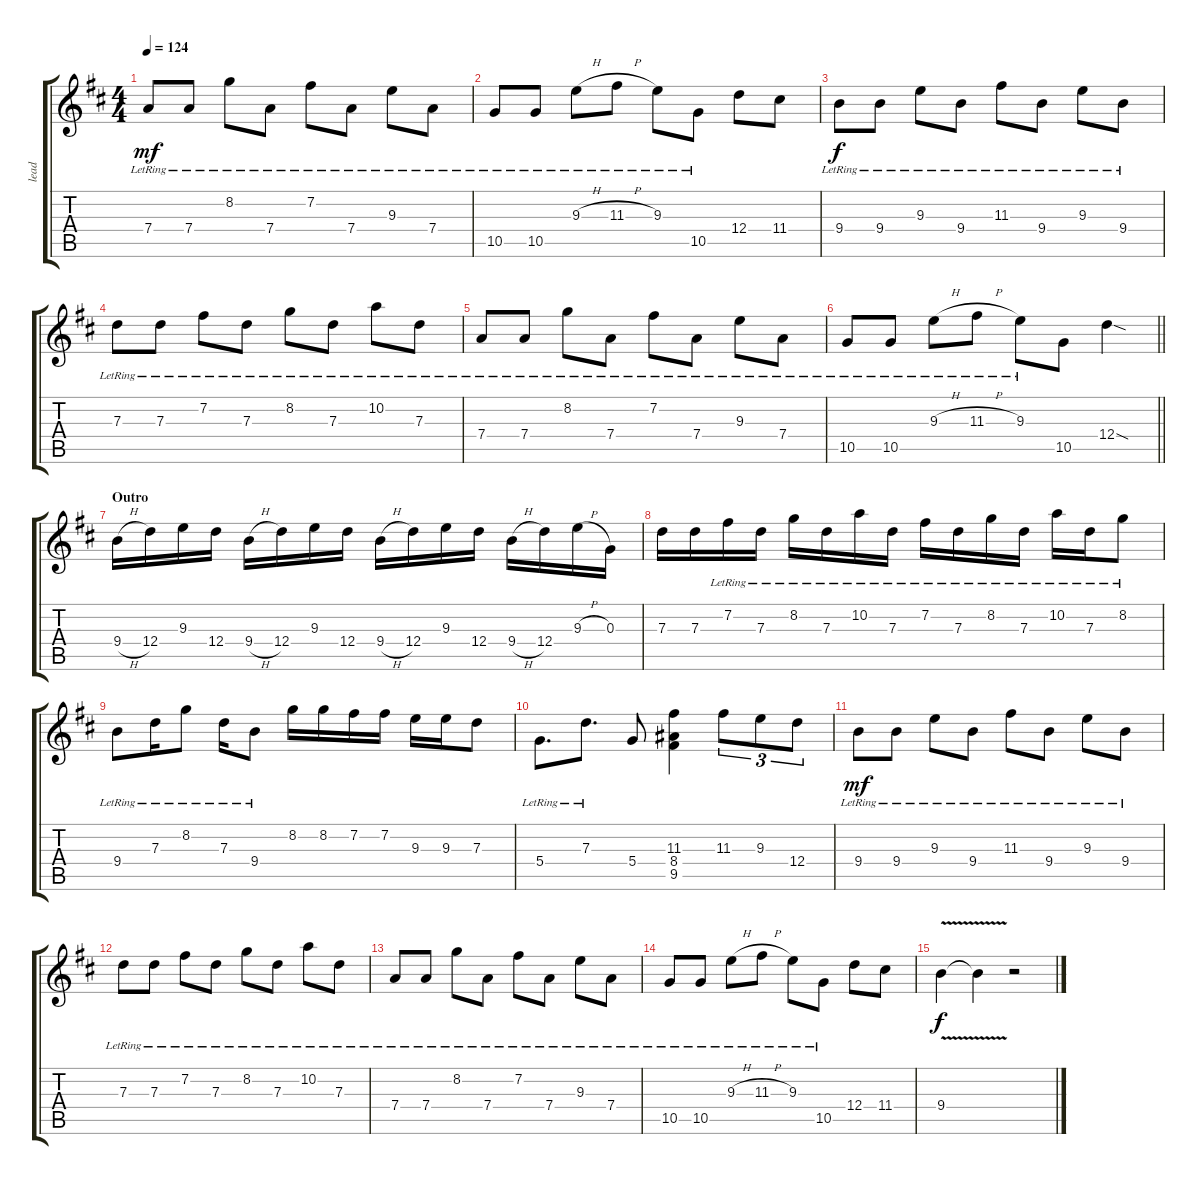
\track ("lead" "lead") {instrument distortionguitar}
\staff {score tabs}
\tuning (E4 B3 G3 D3 A2 D2) {hide}
\ts (4 4)
\tempo 124
\clef g2
\ks d
7.4{lr}.8{dy mf} 7.4{lr}.8 8.2{lr}.8 7.4{lr}.8 7.2{lr}.8 7.4{lr}.8 9.3{lr}.8 7.4{lr}.8 |
10.5{lr}.8 10.5{lr}.8 9.3{h lr}.8 11.3{h lr}.8 9.3{lr}.8 10.5{lr}.8 12.4.8 11.4.8 |
9.4{lr}.8{dy f} 9.4{lr}.8 9.3{lr}.8 9.4{lr}.8 11.3{lr}.8 9.4{lr}.8 9.3{lr}.8 9.4{lr}.8 |
7.3{lr}.8 7.3{lr}.8 7.2{lr}.8 7.3{lr}.8 8.2{lr}.8 7.3{lr}.8 10.2{lr}.8 7.3{lr}.8 |
7.4{lr}.8 7.4{lr}.8 8.2{lr}.8 7.4{lr}.8 7.2{lr}.8 7.4{lr}.8 9.3{lr}.8 7.4{lr}.8 |
\barLineRight lightlight
10.5{lr}.8 10.5{lr}.8 9.3{h lr}.8 11.3{h lr}.8 9.3{lr}.8 10.5.8 12.4{sod}.4 |
\section ("" "Outro")
9.4{h}.16 12.4.16 9.3.16 12.4.16 9.4{h}.16 12.4.16 9.3.16 12.4.16 9.4{h}.16 12.4.16 9.3.16 12.4.16 9.4{h}.16 12.4.16 9.3{h}.16 0.3.16 |
7.3.16 7.3.16 7.2{lr}.16 7.3{lr}.16 8.2{lr}.16 7.3{lr}.16 10.2{lr}.16 7.3{lr}.16 7.2{lr}.16 7.3{lr}.16 8.2{lr}.16 7.3{lr}.16 10.2{lr}.16 7.3{lr}.16 8.2{lr}.8 |
9.4{lr}.8 7.3{lr}.16 8.2{lr}.8 7.3{lr}.16 9.4{lr}.8 8.2.16 8.2.16 7.2.16 7.2.16 9.3.16 9.3.16 7.3.8 |
5.4{lr}.8{d} 7.3{lr}.8{d} 5.4.8 (11.3 8.4 9.5).4 11.3.8{tu (3 2)} 9.3.8{tu (3 2)} 12.4.8{tu (3 2)} |
9.4{lr}.8{dy mf} 9.4{lr}.8 9.3{lr}.8 9.4{lr}.8 11.3{lr}.8 9.4{lr}.8 9.3{lr}.8 9.4{lr}.8 |
7.3{lr}.8 7.3{lr}.8 7.2{lr}.8 7.3{lr}.8 8.2{lr}.8 7.3{lr}.8 10.2{lr}.8 7.3{lr}.8 |
7.4{lr}.8 7.4{lr}.8 8.2{lr}.8 7.4{lr}.8 7.2{lr}.8 7.4{lr}.8 9.3{lr}.8 7.4{lr}.8 |
10.5{lr}.8 10.5{lr}.8 9.3{h lr}.8 11.3{h lr}.8 9.3{lr}.8 10.5{lr}.8 12.4.8 11.4.8 |
9.4{v}.4{dy f} 9.4{v t}.4 r.2
